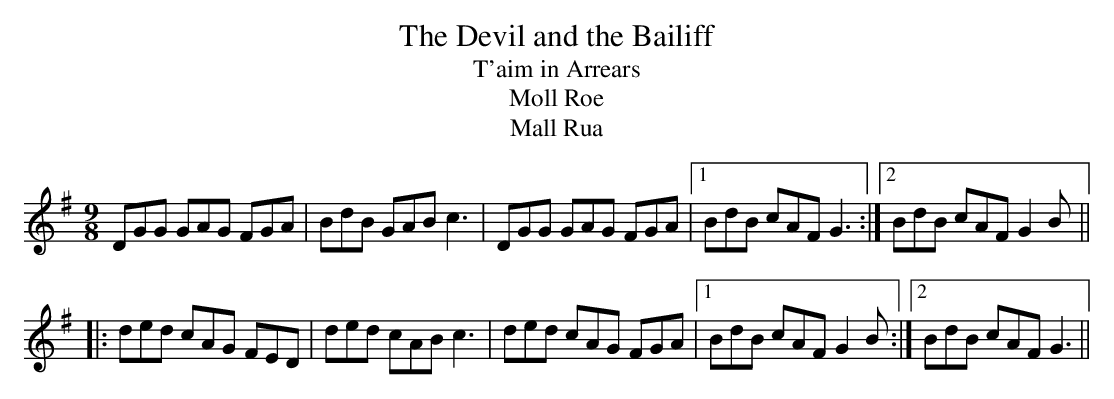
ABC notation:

X:1
T:Devil and the Bailiff, The
T:T'aim in Arrears
T:Moll Roe
T:Mall Rua
M:9/8
K:G
DGG GAG FGA|BdB GAB c3|DGG GAG FGA|1 BdB cAF G3:|2 BdB cAF G2B||
|:ded cAG FED|ded cAB c3|ded cAG FGA|1 BdB cAF G2B:|2 BdB cAF G3||
